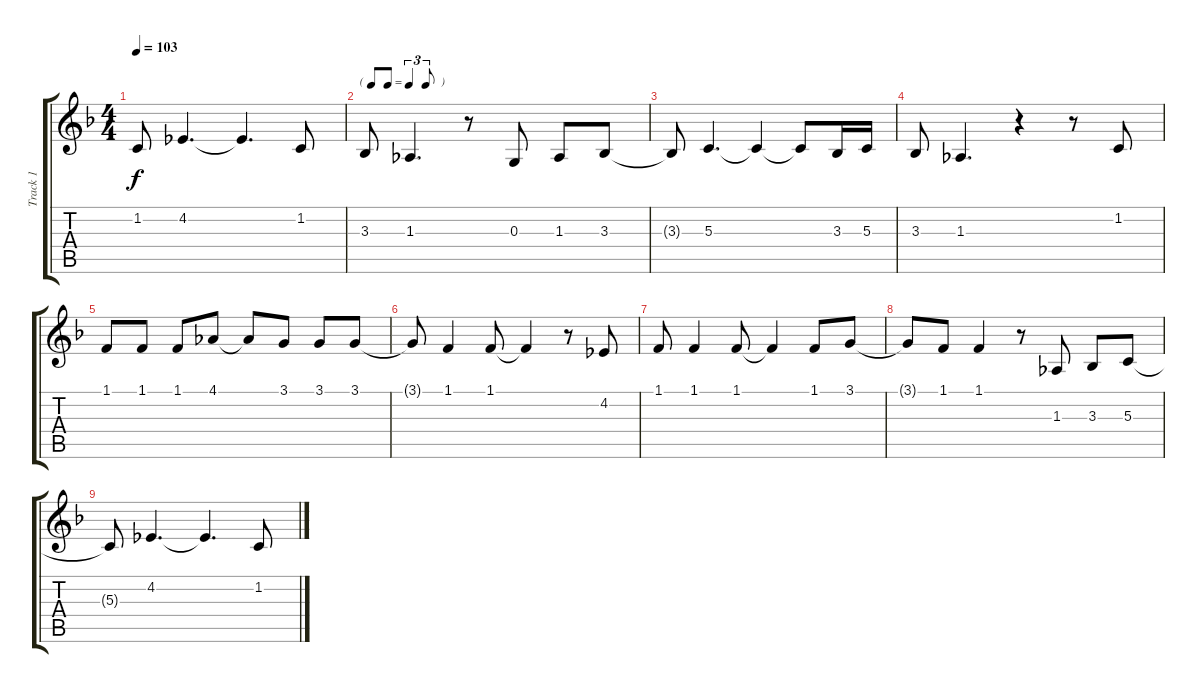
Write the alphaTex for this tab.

\track ("Track 1" "Track 1") {instrument tenorsax}
\staff {score tabs}
\tuning (E4 B3 G3 D3 A2 E2) {hide}
\ts (4 4)
\tempo 103
\clef g2
\ks f
1.2{t}.8{dy f} 4.2.4{d} 4.2{t}.4{d} 1.2.8 |
\tf triplet8th
3.3.8 1.3.4{d} r.8 0.3.8 1.3.8 3.3.8 |
3.3{t}.8 5.3.4{d} 5.3{t}.4 5.3{t}.8 3.3.16 5.3.16 |
3.3.8 1.3.4{d} r.4 r.8 1.2.8 |
1.1.8 1.1.8 1.1.8 4.1.8 4.1{t}.8 3.1.8 3.1.8 3.1.8 |
3.1{t}.8{volume 0} 1.1.4 1.1.8 1.1{t}.4 r.8 4.2.8 |
1.1.8 1.1.4 1.1.8 1.1{t}.4 1.1.8 3.1.8 |
3.1{t}.8 1.1.8 1.1.4 r.8 1.3.8 3.3.8 5.3.8 |
5.3{t}.8 4.2.4{d} 4.2{t}.4{d} 1.2.8
